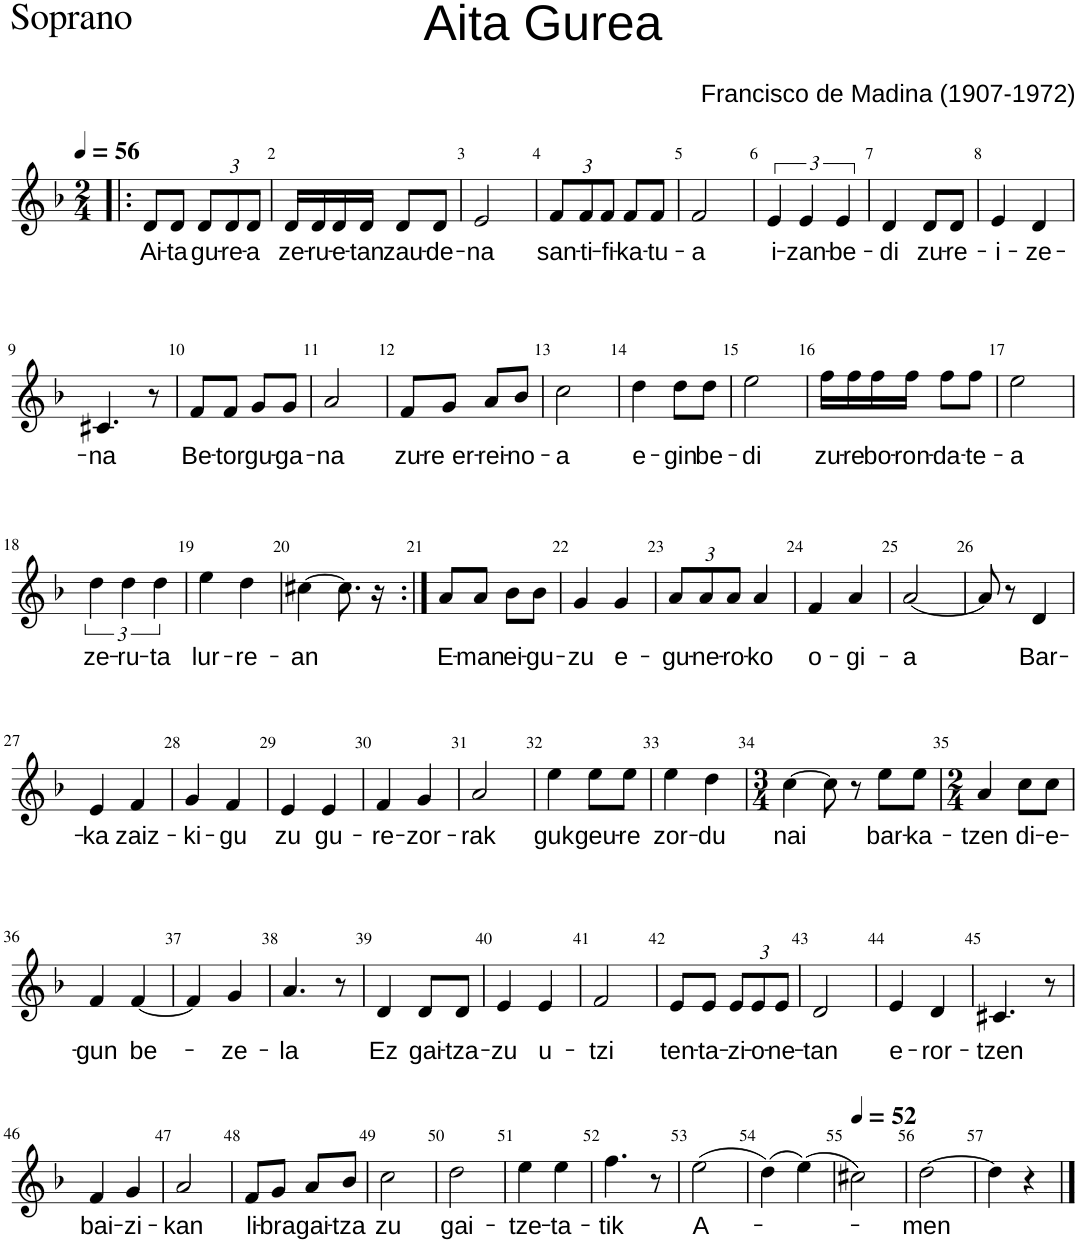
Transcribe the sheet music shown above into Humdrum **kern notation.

**kern	**text
*part1	*part1
*staff1	*staff1
*I"Soprano	*
*I'S	*
*clefG2	*
*k[b-]	*
*M2/4	*
*MM56	*
=1!|:	=1!|:
!	!LO:LY:b
8d/L	Ai-
!	!LO:LY:b
8d/J	-ta
*Xbrackettup	*
!	!LO:LY:b
12d/L	gu-
!	!LO:LY:b
12d/	-re-
!	!LO:LY:b
12d/J	-a
=2	=2
!	!LO:LY:b
16d/LL	ze-
!	!LO:LY:b
16d/	-ru-
!	!LO:LY:b
16d/	-e-
!	!LO:LY:b
16d/JJ	-tan
!	!LO:LY:b
8d/L	zau-
!	!LO:LY:b
8d/J	-de-
=3	=3
!	!LO:LY:b
2e/	-na
=4	=4
!	!LO:LY:b
12f/L	san-
!	!LO:LY:b
12f/	-ti-
!	!LO:LY:b
12f/J	-fi-
!	!LO:LY:b
8f/L	-ka-
!	!LO:LY:b
8f/J	-tu-
=5	=5
!	!LO:LY:b
2f/	-a
=6	=6
*brackettup	*
!	!LO:LY:b
6e/	i-
!	!LO:LY:b
6e/	-zan-
!	!LO:LY:b
6e/	-be-
=7	=7
!	!LO:LY:b
4d/	-di
!	!LO:LY:b
8d/L	zu-
!	!LO:LY:b
8d/J	-re-
=8	=8
!	!LO:LY:b
4e/	-i-
!	!LO:LY:b
4d/	-ze-
!!LO:LB:g=z
=9	=9
!	!LO:LY:b
4.c#X/	-na
8r	.
=10	=10
!	!LO:LY:b
8f/L	Be-
!	!LO:LY:b
8f/J	-tor
!	!LO:LY:b
8g/L	gu-
!	!LO:LY:b
8g/J	-ga-
=11	=11
!	!LO:LY:b
2a/	-na
=12	=12
!	!LO:LY:b
8f/L	zu-
!	!LO:LY:b
8g/J	-re er-
!	!LO:LY:b
8a/L	-rei-
!	!LO:LY:b
8b-/J	-no-
=13	=13
!	!LO:LY:b
2cc\	-a
=14	=14
!	!LO:LY:b
4dd\	e-
!	!LO:LY:b
8dd\L	-gin
!	!LO:LY:b
8dd\J	be-
=15	=15
!	!LO:LY:b
2ee\	-di
=16	=16
!	!LO:LY:b
16ff\LL	zu-
!	!LO:LY:b
16ff\	-re
!	!LO:LY:b
16ff\	bo-
!	!LO:LY:b
16ff\JJ	-ron-
!	!LO:LY:b
8ff\L	-da-
!	!LO:LY:b
8ff\J	-te-
=17	=17
!	!LO:LY:b
2ee\	-a
!!LO:LB:g=z
=18	=18
!	!LO:LY:b
6dd\	ze-
!	!LO:LY:b
6dd\	-ru-
!	!LO:LY:b
6dd\	-ta
=19	=19
!	!LO:LY:b
4ee\	lur-
!	!LO:LY:b
4dd\	-re-
=20	=20
!	!LO:LY:b
[4cc#X\	-an
8.cc#\]	.
16r	.
=21:|!	=21:|!
!	!LO:LY:b
8a/L	E-
!	!LO:LY:b
8a/J	-man
!	!LO:LY:b
8b-\L	ei-
!	!LO:LY:b
8b-\J	-gu-
=22	=22
!	!LO:LY:b
4g/	-zu
!	!LO:LY:b
4g/	e-
=23	=23
*Xbrackettup	*
!	!LO:LY:b
12a/L	-gu-
!	!LO:LY:b
12a/	-ne-
!	!LO:LY:b
12a/J	-ro-
!	!LO:LY:b
4a/	-ko
=24	=24
!	!LO:LY:b
4f/	o-
!	!LO:LY:b
4a/	-gi-
=25	=25
!	!LO:LY:b
[2a/	-a
=26	=26
8a/]	.
8r	.
!	!LO:LY:b
4d/	Bar-
!!LO:LB:g=z
=27	=27
!	!LO:LY:b
4e/	-ka
!	!LO:LY:b
4f/	zaiz-
=28	=28
!	!LO:LY:b
4g/	-ki-
!	!LO:LY:b
4f/	-gu
=29	=29
!	!LO:LY:b
4e/	zu
!	!LO:LY:b
4e/	gu-
=30	=30
!	!LO:LY:b
4f/	-re-
!	!LO:LY:b
4g/	-zor-
=31	=31
!	!LO:LY:b
2a/	-rak
=32	=32
!	!LO:LY:b
4ee\	guk
!	!LO:LY:b
8ee\L	geu-
!	!LO:LY:b
8ee\J	-re
=33	=33
!	!LO:LY:b
4ee\	zor-
!	!LO:LY:b
4dd\	-du
=34	=34
*M3/4	*
!	!LO:LY:b
[4cc\	nai
8cc\]	.
8r	.
!	!LO:LY:b
8ee\L	bar-
!	!LO:LY:b
8ee\J	-ka-
=35	=35
*M2/4	*
!	!LO:LY:b
4a/	-tzen
!	!LO:LY:b
8cc\L	di-
!	!LO:LY:b
8cc\J	-e-
!!LO:LB:g=z
=36	=36
!	!LO:LY:b
4f/	-gun
!	!LO:LY:b
[4f/	be-
=37	=37
4f/]	.
!	!LO:LY:b
4g/	-ze-
=38	=38
!	!LO:LY:b
4.a/	-la
8r	.
=39	=39
!	!LO:LY:b
4d/	Ez
!	!LO:LY:b
8d/L	gai-
!	!LO:LY:b
8d/J	-tza-
=40	=40
!	!LO:LY:b
4e/	-zu
!	!LO:LY:b
4e/	u-
=41	=41
!	!LO:LY:b
2f/	-tzi
=42	=42
!	!LO:LY:b
8e/L	ten-
!	!LO:LY:b
8e/J	-ta-
!	!LO:LY:b
12e/L	-zi-
!	!LO:LY:b
12e/	-o-
!	!LO:LY:b
12e/J	-ne-
=43	=43
!	!LO:LY:b
2d/	-tan
=44	=44
!	!LO:LY:b
4e/	e-
!	!LO:LY:b
4d/	-ror-
=45	=45
!	!LO:LY:b
4.c#X/	-tzen
8r	.
!!LO:LB:g=z
=46	=46
!	!LO:LY:b
4f/	bai-
!	!LO:LY:b
4g/	-zi-
=47	=47
!	!LO:LY:b
2a/	-kan
=48	=48
!	!LO:LY:b
8f/L	li-
!	!LO:LY:b
8g/J	-bra
!	!LO:LY:b
8a/L	gai-
!	!LO:LY:b
8b-/J	-tza
=49	=49
!	!LO:LY:b
2cc\	zu
=50	=50
!	!LO:LY:b
2dd\	gai-
=51	=51
!	!LO:LY:b
4ee\	-tze-
!	!LO:LY:b
4ee\	-ta-
=52	=52
!	!LO:LY:b
4.ff\	-tik
8r	.
=53	=53
!	!LO:LY:b
(2ee\	A-
=54	=54
(4dd\)	.
(4ee\)	.
=55	=55
*MM52	*
2cc#X\)	.
=56	=56
!	!LO:LY:b
[2dd\	-men
=57	=57
4dd\]	.
4r	.
==	==
*-	*-
